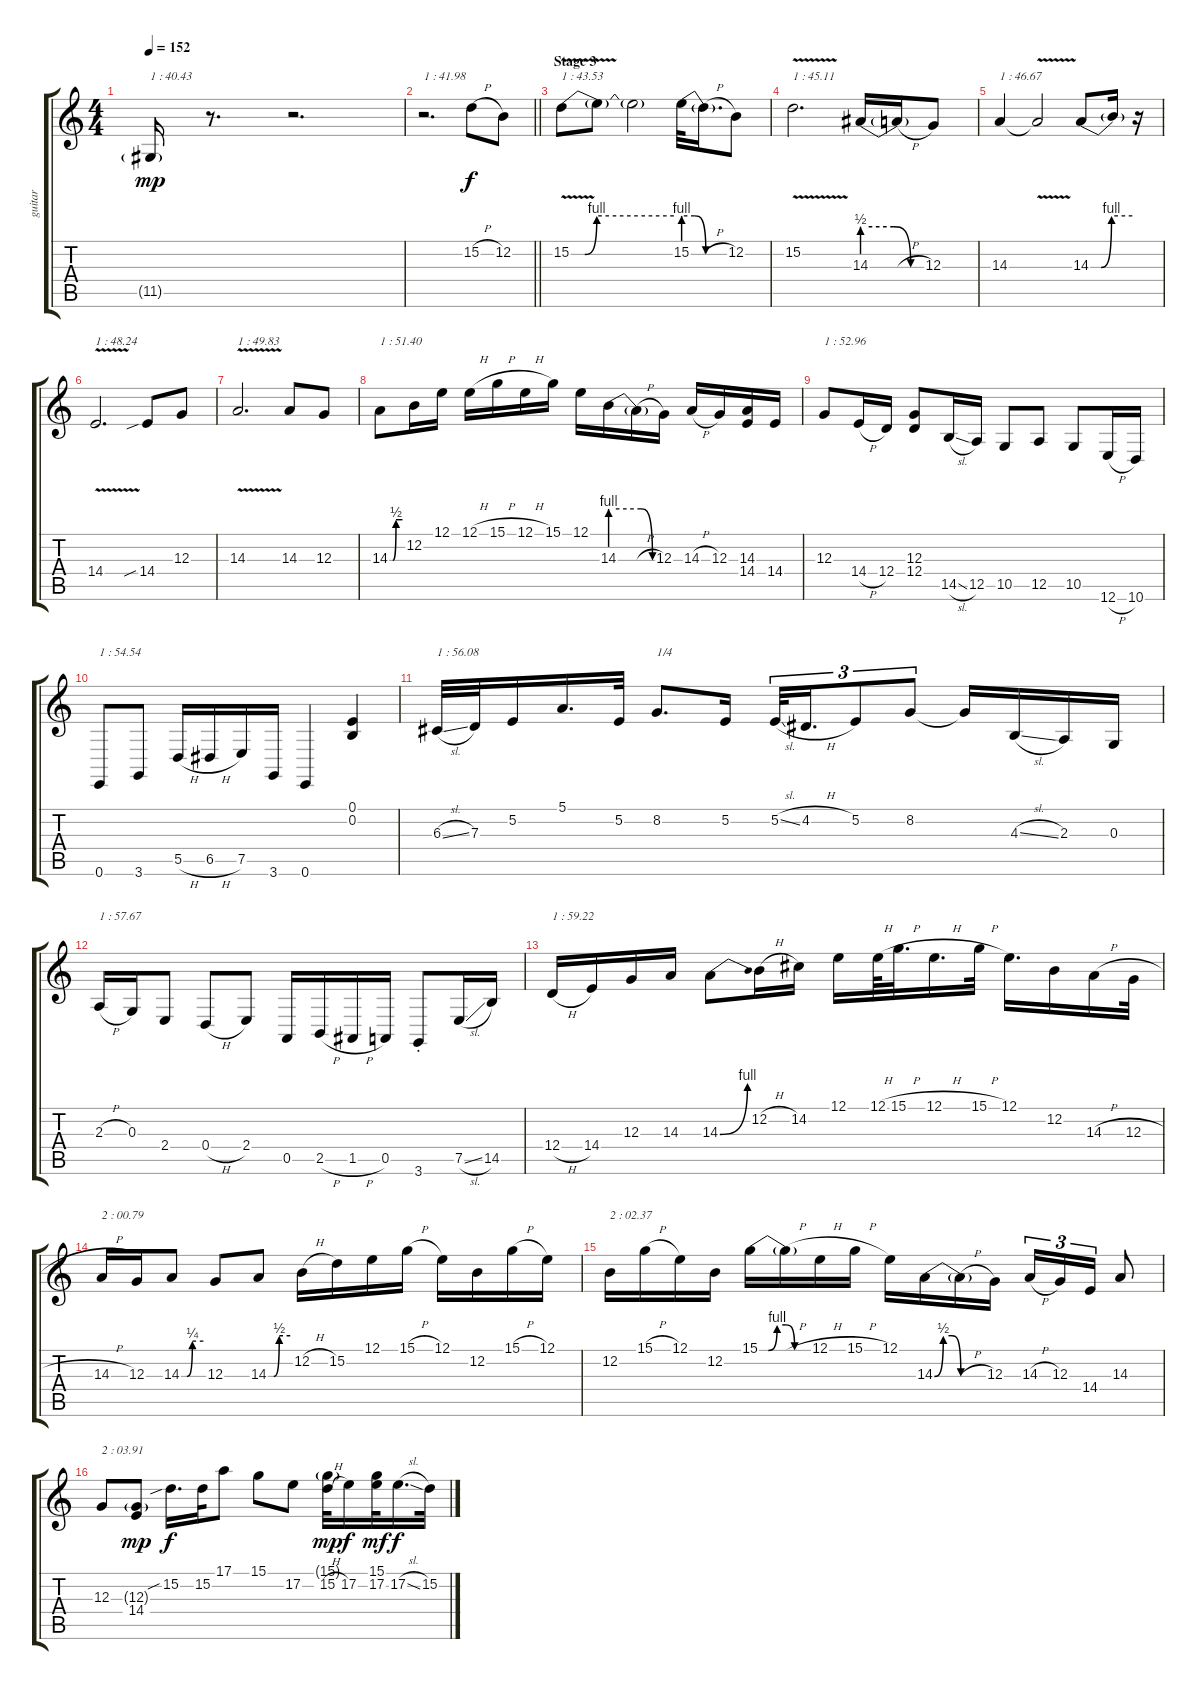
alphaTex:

\track ("guitar" "guitar") {instrument lead1square}
\staff {score tabs}
\tuning (E4 B3 G3 D3 A2 E2) {hide}
\ts (4 4)
\tempo 152
\clef g2
\ks c
11.5{g}.16{txt "1 : 40.43" dy mp} r.8{d} r.2{d} |
\barLineRight lightlight
r.2{d txt "1 : 41.98"} 15.2{h}.8{dy f} 12.2.8 |
\section ("" "Stage 3")
15.2{be (custom 0 0 8 0 15 4 60 4) v}.8{txt "1 : 43.53"} 15.2{t}.8 15.2{t}.2 15.2{be (custom 0 4 15 4 30 0 60 0)}.32 15.2{h t}.16{d} 12.2.8 |
15.2{v}.2{d txt "1 : 45.11"} 14.3{be (custom 0 2 30 2 46 0 60 0)}.16 14.3{h t}.16 12.3.8 |
14.3.4{txt "1 : 46.67"} 14.3{v t}.2 14.3{be (custom 0 0 15 0 30 4 60 4)}.8 14.3{t}.16 r.16 |
14.4{v}.2{d txt "1 : 48.24"} 14.4{sib}.8 12.3.8 |
14.3{v}.2{d txt "1 : 49.83"} 14.3.8 12.3.8 |
14.3{be (custom 0 0 15 0 30 2 60 2)}.8{txt "1 : 51.40"} 12.2.16 12.1.16 12.1{h}.16 15.1{h}.16 12.1{h}.16 15.1.16 12.1.16 14.3{be (custom 0 4 40 4 55 0 60 0)}.16 14.3{h t}.16 12.3.16 14.3{h}.16 12.3.16 (14.3 14.4).16 14.4.16 |
12.3.8{txt "1 : 52.96"} 14.4{h}.16 12.4.16 (12.3 12.4).8 14.5{sl}.16 12.5.16 10.5.8 12.5.8 10.5.8 12.6{h}.16 10.6.16 |
0.6.8{txt "1 : 54.54"} 3.6.8 5.5{h}.16 6.5{h}.16 7.5.16 3.6.16 0.6.4 (0.1 0.2).4 |
6.3{sl}.32{txt "1 : 56.08"} 7.3.32 5.2.16 5.1.16{d} 5.2.32 8.2.8{d txt "1/4"} 5.2.16 5.2{sl}.32{tu (3 2)} 4.2{h}.16{d tu (3 2)} 5.2.8{tu (3 2)} 8.2.8{tu (3 2)} 8.2{t}.16 4.3{sl}.16 2.3.16 0.3.16 |
2.3{h}.16{txt "1 : 57.67"} 0.3.16 2.4.8 0.4{h}.8 2.4.8 0.5.16 2.5{h}.16 1.5{h}.16 0.5.16 3.6{st}.8 7.5{sl}.16 14.5.16 |
12.4{h}.16{txt "1 : 59.22"} 14.4.16 12.3.16 14.3.16 14.3{be (bend 0 0 60 4)}.8 12.2{h}.16 14.2.16 12.1.16 12.1{h}.64 15.1{h}.32{d} 12.1{h}.16{d} 15.1{h}.32 12.1.16{d} 12.2.16 14.3{h}.16 12.3{h}.32 |
14.3{h}.16{txt "2 : 00.79"} 12.3.16 14.3{be (custom 0 0 15 0 30 1 60 1)}.8 12.3.8 14.3{be (custom 0 0 15 0 30 2 60 2)}.8 12.2{h}.16 15.2.16 12.1.16 15.1{h}.16 12.1.16 12.2.16 15.1{h}.16 12.1.16 |
12.2.16{txt "2 : 02.37"} 15.1{h}.16 12.1.16 12.2.16 15.1{be (custom 0 0 10 0 20 4 30 4 40 0 60 0)}.16 15.1{h t}.16 12.1{h}.16 15.1{h}.16 12.1.16 14.3{be (custom 0 0 10 2 20 2 30 0 60 0)}.16 14.3{h t}.16 12.3.16 14.3{h}.16{tu (3 2)} 12.3.16{tu (3 2)} 14.4.16{tu (3 2)} 14.3.8 |
12.3.8{txt "2 : 03.91"} (12.3{g} 14.4).8{dy mp} 15.2{sib}.16{d dy f} 15.2.32 17.1.8 15.1.8 17.2.8 (15.1{g} 15.2{h}).32{dy mp} 17.2.16{dy f} (15.1 17.2).32{dy mf} 17.2{sl}.16{d dy f} 15.2.32
